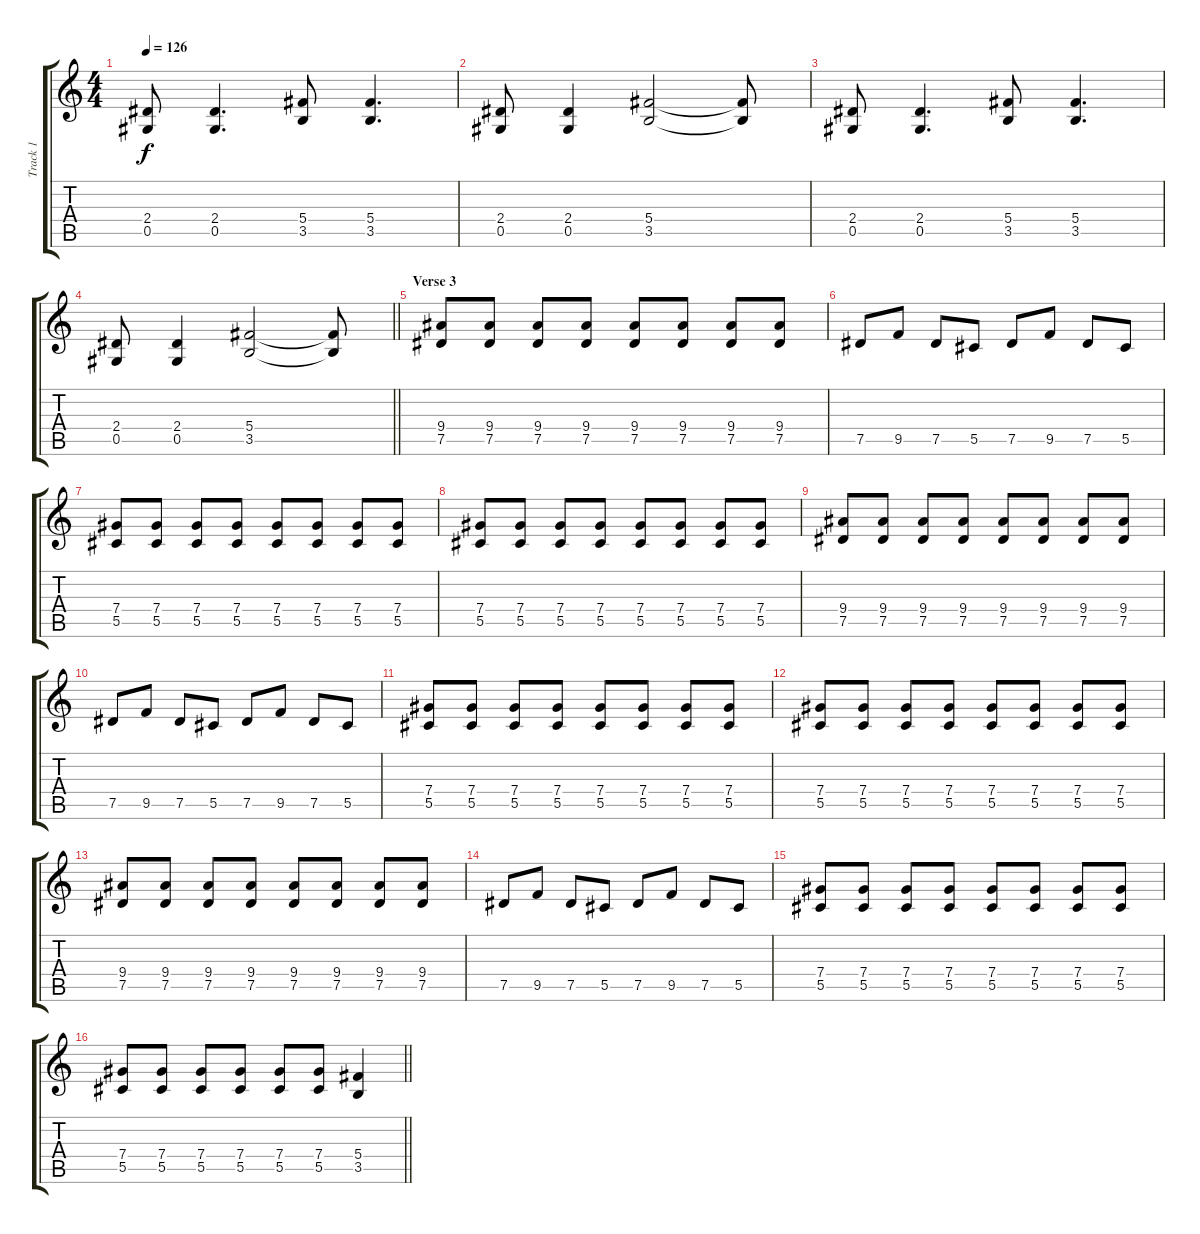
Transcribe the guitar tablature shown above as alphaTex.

\track ("Track 1" "Track 1") {instrument overdrivenguitar}
\staff {score tabs}
\tuning (Eb4 Bb3 Gb3 Db3 Ab2 Eb2) {hide}
\ts (4 4)
\tempo 126
\clef g2
\ks c
(2.4 0.5).8{dy f} (2.4 0.5).4{d} (5.4 3.5).8 (5.4 3.5).4{d} |
(2.4 0.5).8 (2.4 0.5).4 (5.4 3.5).2 (5.4{t} 3.5{t}).8 |
(2.4 0.5).8 (2.4 0.5).4{d} (5.4 3.5).8 (5.4 3.5).4{d} |
\barLineRight lightlight
(2.4 0.5).8 (2.4 0.5).4 (5.4 3.5).2 (5.4{t} 3.5{t}).8 |
\section ("" "Verse 3")
(9.4 7.5).8 (9.4 7.5).8 (9.4 7.5).8 (9.4 7.5).8 (9.4 7.5).8 (9.4 7.5).8 (9.4 7.5).8 (9.4 7.5).8 |
7.5.8 9.5.8 7.5.8 5.5.8 7.5.8 9.5.8 7.5.8 5.5.8 |
(7.4 5.5).8 (7.4 5.5).8 (7.4 5.5).8 (7.4 5.5).8 (7.4 5.5).8 (7.4 5.5).8 (7.4 5.5).8 (7.4 5.5).8 |
(7.4 5.5).8 (7.4 5.5).8 (7.4 5.5).8 (7.4 5.5).8 (7.4 5.5).8 (7.4 5.5).8 (7.4 5.5).8 (7.4 5.5).8 |
(9.4 7.5).8 (9.4 7.5).8 (9.4 7.5).8 (9.4 7.5).8 (9.4 7.5).8 (9.4 7.5).8 (9.4 7.5).8 (9.4 7.5).8 |
7.5.8 9.5.8 7.5.8 5.5.8 7.5.8 9.5.8 7.5.8 5.5.8 |
(7.4 5.5).8 (7.4 5.5).8 (7.4 5.5).8 (7.4 5.5).8 (7.4 5.5).8 (7.4 5.5).8 (7.4 5.5).8 (7.4 5.5).8 |
(7.4 5.5).8 (7.4 5.5).8 (7.4 5.5).8 (7.4 5.5).8 (7.4 5.5).8 (7.4 5.5).8 (7.4 5.5).8 (7.4 5.5).8 |
(9.4 7.5).8 (9.4 7.5).8 (9.4 7.5).8 (9.4 7.5).8 (9.4 7.5).8 (9.4 7.5).8 (9.4 7.5).8 (9.4 7.5).8 |
7.5.8 9.5.8 7.5.8 5.5.8 7.5.8 9.5.8 7.5.8 5.5.8 |
(7.4 5.5).8 (7.4 5.5).8 (7.4 5.5).8 (7.4 5.5).8 (7.4 5.5).8 (7.4 5.5).8 (7.4 5.5).8 (7.4 5.5).8 |
\barLineRight lightlight
(7.4 5.5).8 (7.4 5.5).8 (7.4 5.5).8 (7.4 5.5).8 (7.4 5.5).8 (7.4 5.5).8 (5.4 3.5).4
